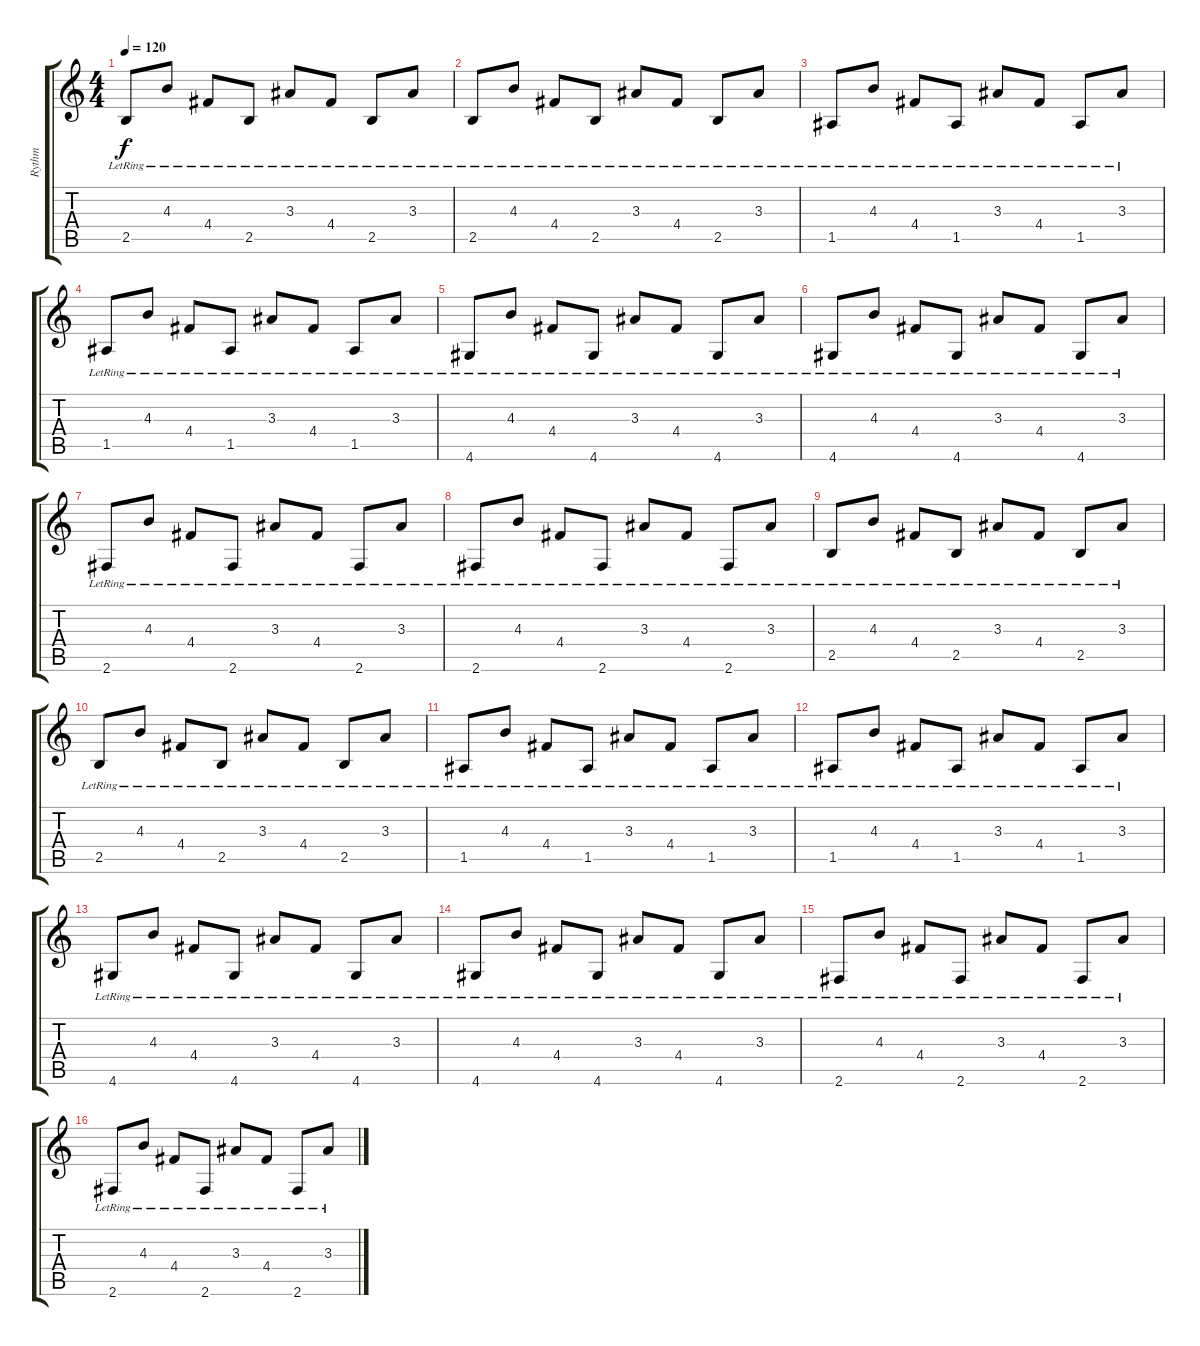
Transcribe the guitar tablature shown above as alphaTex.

\track ("Rythm" "Rythm") {instrument acousticguitarsteel}
\staff {score tabs}
\tuning (E4 B3 G3 D3 A2 E2) {hide}
\ts (4 4)
\tempo 120
\clef g2
\ks c
2.5{lr}.8{dy f instrument acousticguitarsteel} 4.3{lr}.8 4.4{lr}.8 2.5{lr}.8 3.3{lr}.8 4.4{lr}.8 2.5{lr}.8 3.3{lr}.8 |
2.5{lr}.8 4.3{lr}.8 4.4{lr}.8 2.5{lr}.8 3.3{lr}.8 4.4{lr}.8 2.5{lr}.8 3.3{lr}.8 |
1.5{lr}.8 4.3{lr}.8 4.4{lr}.8 1.5{lr}.8 3.3{lr}.8 4.4{lr}.8 1.5{lr}.8 3.3{lr}.8 |
1.5{lr}.8 4.3{lr}.8 4.4{lr}.8 1.5{lr}.8 3.3{lr}.8 4.4{lr}.8 1.5{lr}.8 3.3{lr}.8 |
4.6{lr}.8 4.3{lr}.8 4.4{lr}.8 4.6{lr}.8 3.3{lr}.8 4.4{lr}.8 4.6{lr}.8 3.3{lr}.8 |
4.6{lr}.8 4.3{lr}.8 4.4{lr}.8 4.6{lr}.8 3.3{lr}.8 4.4{lr}.8 4.6{lr}.8 3.3{lr}.8 |
2.6{lr}.8 4.3{lr}.8 4.4{lr}.8 2.6{lr}.8 3.3{lr}.8 4.4{lr}.8 2.6{lr}.8 3.3{lr}.8 |
2.6{lr}.8 4.3{lr}.8 4.4{lr}.8 2.6{lr}.8 3.3{lr}.8 4.4{lr}.8 2.6{lr}.8 3.3{lr}.8 |
2.5{lr}.8 4.3{lr}.8 4.4{lr}.8 2.5{lr}.8 3.3{lr}.8 4.4{lr}.8 2.5{lr}.8 3.3{lr}.8 |
2.5{lr}.8 4.3{lr}.8 4.4{lr}.8 2.5{lr}.8 3.3{lr}.8 4.4{lr}.8 2.5{lr}.8 3.3{lr}.8 |
1.5{lr}.8 4.3{lr}.8 4.4{lr}.8 1.5{lr}.8 3.3{lr}.8 4.4{lr}.8 1.5{lr}.8 3.3{lr}.8 |
1.5{lr}.8 4.3{lr}.8 4.4{lr}.8 1.5{lr}.8 3.3{lr}.8 4.4{lr}.8 1.5{lr}.8 3.3{lr}.8 |
4.6{lr}.8 4.3{lr}.8 4.4{lr}.8 4.6{lr}.8 3.3{lr}.8 4.4{lr}.8 4.6{lr}.8 3.3{lr}.8 |
4.6{lr}.8 4.3{lr}.8 4.4{lr}.8 4.6{lr}.8 3.3{lr}.8 4.4{lr}.8 4.6{lr}.8 3.3{lr}.8 |
2.6{lr}.8 4.3{lr}.8 4.4{lr}.8 2.6{lr}.8 3.3{lr}.8 4.4{lr}.8 2.6{lr}.8 3.3{lr}.8 |
2.6{lr}.8 4.3{lr}.8 4.4{lr}.8 2.6{lr}.8 3.3{lr}.8 4.4{lr}.8 2.6{lr}.8 3.3{lr}.8
